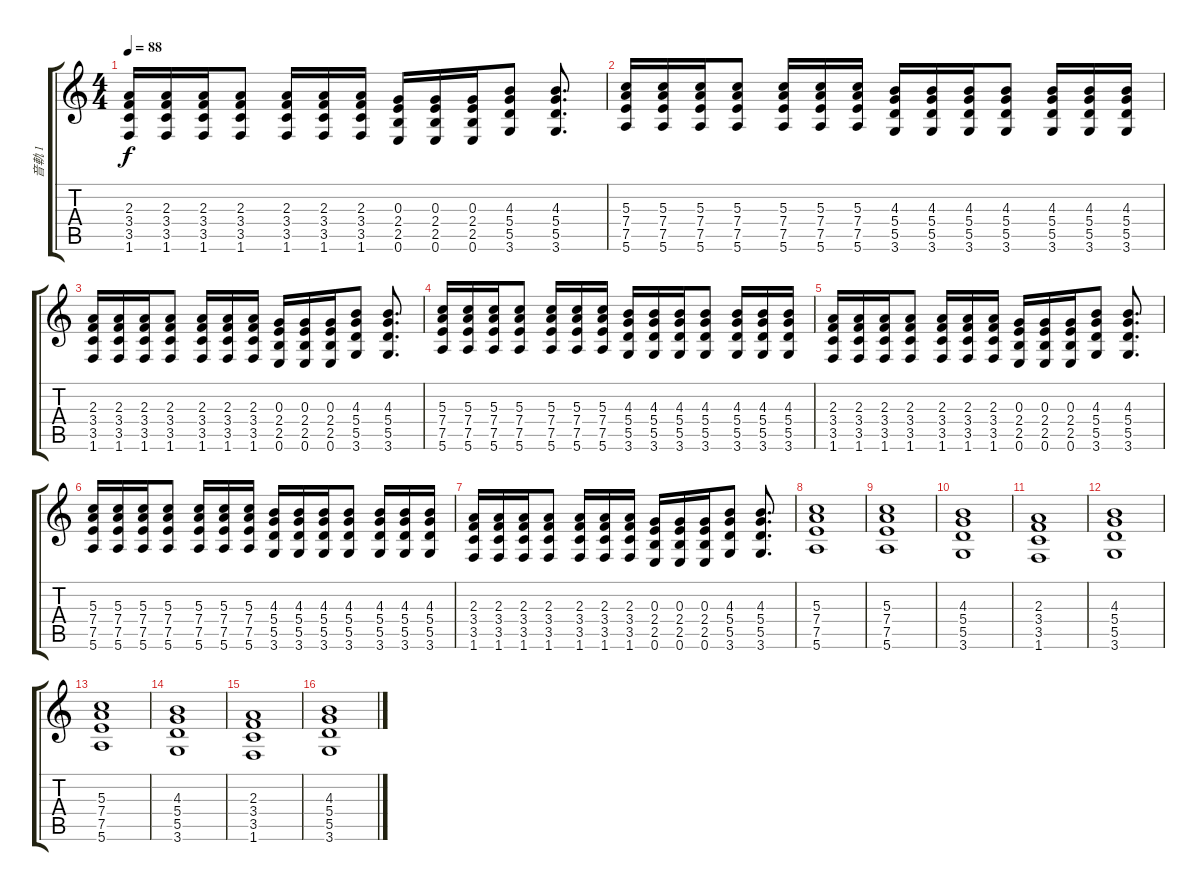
\track ("音軌 1" "音軌 1") {instrument distortionguitar}
\staff {score tabs}
\tuning (E4 B3 G3 D3 A2 E2) {hide}
\ts (4 4)
\tempo 88
\clef g2
\ks c
(2.3 3.4 3.5 1.6).16{dy f} (2.3 3.4 3.5 1.6).16 (2.3 3.4 3.5 1.6).16 (2.3 3.4 3.5 1.6).8 (2.3 3.4 3.5 1.6).16 (2.3 3.4 3.5 1.6).16 (2.3 3.4 3.5 1.6).16 (0.3 2.4 2.5 0.6).16 (0.3 2.4 2.5 0.6).16 (0.3 2.4 2.5 0.6).16 (4.3 5.4 5.5 3.6).8 (4.3 5.4 5.5 3.6).8{d} |
(5.3 7.4 7.5 5.6).16 (5.3 7.4 7.5 5.6).16 (5.3 7.4 7.5 5.6).16 (5.3 7.4 7.5 5.6).8 (5.3 7.4 7.5 5.6).16 (5.3 7.4 7.5 5.6).16 (5.3 7.4 7.5 5.6).16 (4.3 5.4 5.5 3.6).16 (4.3 5.4 5.5 3.6).16 (4.3 5.4 5.5 3.6).16 (4.3 5.4 5.5 3.6).8 (4.3 5.4 5.5 3.6).16 (4.3 5.4 5.5 3.6).16 (4.3 5.4 5.5 3.6).16 |
(2.3 3.4 3.5 1.6).16 (2.3 3.4 3.5 1.6).16 (2.3 3.4 3.5 1.6).16 (2.3 3.4 3.5 1.6).8 (2.3 3.4 3.5 1.6).16 (2.3 3.4 3.5 1.6).16 (2.3 3.4 3.5 1.6).16 (0.3 2.4 2.5 0.6).16 (0.3 2.4 2.5 0.6).16 (0.3 2.4 2.5 0.6).16 (4.3 5.4 5.5 3.6).8 (4.3 5.4 5.5 3.6).8{d} |
(5.3 7.4 7.5 5.6).16 (5.3 7.4 7.5 5.6).16 (5.3 7.4 7.5 5.6).16 (5.3 7.4 7.5 5.6).8 (5.3 7.4 7.5 5.6).16 (5.3 7.4 7.5 5.6).16 (5.3 7.4 7.5 5.6).16 (4.3 5.4 5.5 3.6).16 (4.3 5.4 5.5 3.6).16 (4.3 5.4 5.5 3.6).16 (4.3 5.4 5.5 3.6).8 (4.3 5.4 5.5 3.6).16 (4.3 5.4 5.5 3.6).16 (4.3 5.4 5.5 3.6).16 |
(2.3 3.4 3.5 1.6).16 (2.3 3.4 3.5 1.6).16 (2.3 3.4 3.5 1.6).16 (2.3 3.4 3.5 1.6).8 (2.3 3.4 3.5 1.6).16 (2.3 3.4 3.5 1.6).16 (2.3 3.4 3.5 1.6).16 (0.3 2.4 2.5 0.6).16 (0.3 2.4 2.5 0.6).16 (0.3 2.4 2.5 0.6).16 (4.3 5.4 5.5 3.6).8 (4.3 5.4 5.5 3.6).8{d} |
(5.3 7.4 7.5 5.6).16 (5.3 7.4 7.5 5.6).16 (5.3 7.4 7.5 5.6).16 (5.3 7.4 7.5 5.6).8 (5.3 7.4 7.5 5.6).16 (5.3 7.4 7.5 5.6).16 (5.3 7.4 7.5 5.6).16 (4.3 5.4 5.5 3.6).16 (4.3 5.4 5.5 3.6).16 (4.3 5.4 5.5 3.6).16 (4.3 5.4 5.5 3.6).8 (4.3 5.4 5.5 3.6).16 (4.3 5.4 5.5 3.6).16 (4.3 5.4 5.5 3.6).16 |
(2.3 3.4 3.5 1.6).16 (2.3 3.4 3.5 1.6).16 (2.3 3.4 3.5 1.6).16 (2.3 3.4 3.5 1.6).8 (2.3 3.4 3.5 1.6).16 (2.3 3.4 3.5 1.6).16 (2.3 3.4 3.5 1.6).16 (0.3 2.4 2.5 0.6).16 (0.3 2.4 2.5 0.6).16 (0.3 2.4 2.5 0.6).16 (4.3 5.4 5.5 3.6).8 (4.3 5.4 5.5 3.6).8{d} |
(5.3 7.4 7.5 5.6).1 |
(5.3 7.4 7.5 5.6).1 |
(4.3 5.4 5.5 3.6).1 |
(2.3 3.4 3.5 1.6).1 |
(4.3 5.4 5.5 3.6).1 |
(5.3 7.4 7.5 5.6).1 |
(4.3 5.4 5.5 3.6).1 |
(2.3 3.4 3.5 1.6).1 |
(4.3 5.4 5.5 3.6).1
